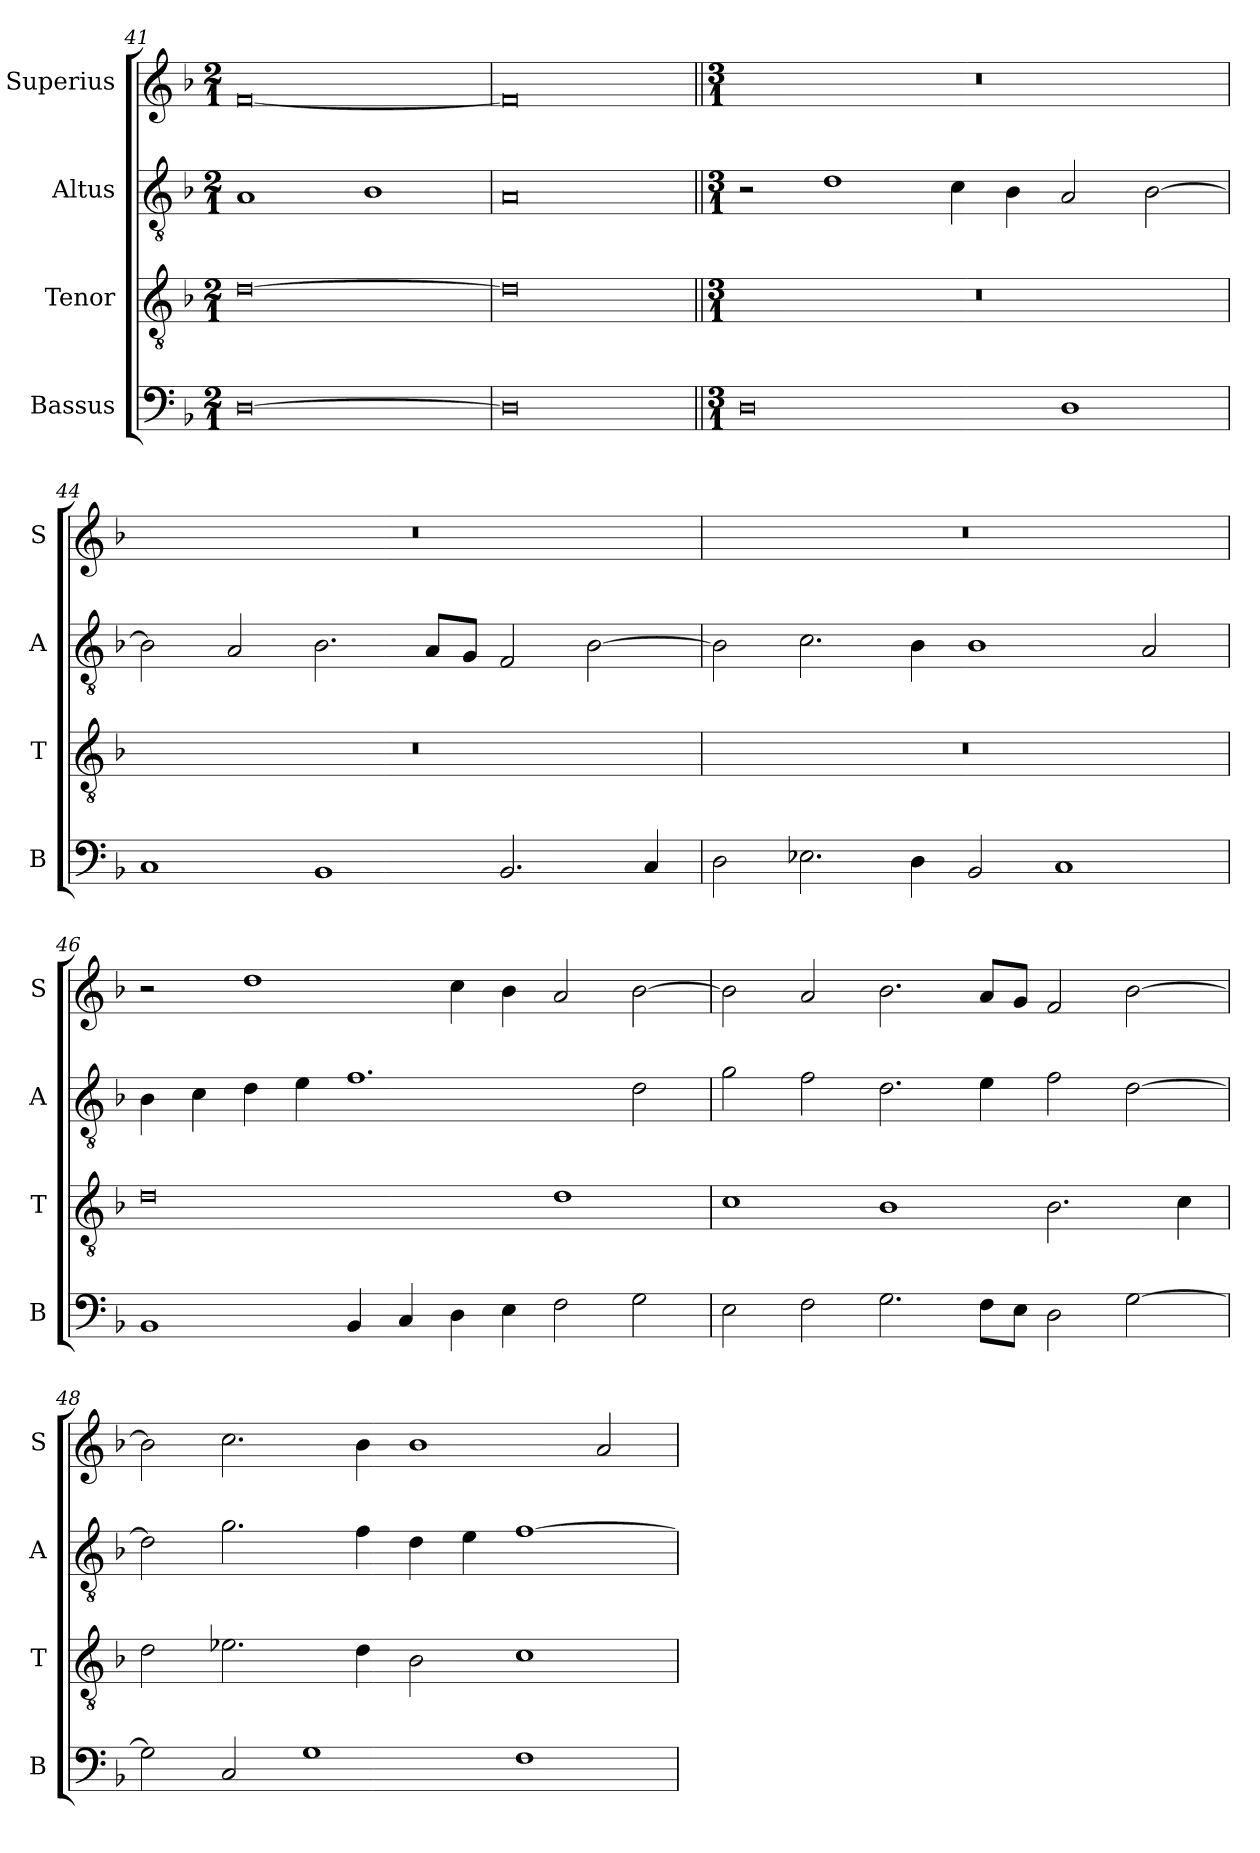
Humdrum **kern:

**kern	**kern	**kern	**kern
*part4	*part3	*part2	*part1
*staff4	*staff3	*staff2	*staff1
*I"Bassus	*I"Tenor	*I"Altus	*I"Superius
*I'B	*I'T	*I'A	*I'S
*clefF4	*clefGv2	*clefGv2	*clefG2
*k[b-]	*k[b-]	*k[b-]	*k[b-]
*M2/1	*M2/1	*M2/1	*M2/1
=41	=41	=41	=41
[0D	[0d	1A	[0f
.	.	1B-	.
=42	=42	=42	=42
0D]	0d]	0A	0f]
!!LO:LB:g=z
=43||	=43||	=43||	=43||
*M3/1	*M3/1	*M3/1	*M3/1
0D	0.r	2r	0.r
.	.	1d	.
.	.	4c\	.
.	.	4B-\	.
1D	.	2A/	.
.	.	[2B-\	.
=44	=44	=44	=44
1C	0.r	2B-\]	0.r
.	.	2A/	.
1BB-	.	2.B-\	.
.	.	8A/L	.
.	.	8G/J	.
2.BB-/	.	2F/	.
.	.	[2B-\	.
4C/	.	.	.
=45	=45	=45	=45
2D\	0.r	2B-\]	0.r
2.E-X\	.	2.c\	.
4D\	.	4B-\	.
2BB-/	.	1B-	.
1C	.	.	.
.	.	2A/	.
=46	=46	=46	=46
1BB-	0d	4B-\	2r
.	.	4c\	.
.	.	4d\	1dd
.	.	4e\	.
4BB-/	.	1.f	.
4C/	.	.	.
4D\	.	.	4cc\
4E\	.	.	4b-\
2F\	1d	.	2a/
2G\	.	2d\	[2b-\
=47	=47	=47	=47
2E\	1c	2g\	2b-\]
2F\	.	2f\	2a/
2.G\	1B-	2.d\	2.b-\
8F\L	.	4e\	8a/L
8E\J	.	.	8g/J
2D\	2.B-\	2f\	2f/
[2G\	.	[2d\	[2b-\
.	4c\	.	.
=48	=48	=48	=48
2G\]	2d\	2d\]	2b-\]
2C/	2.e-X\	2.g\	2.cc\
1G	.	.	.
.	4d\	4f\	4b-\
.	2B-\	4d\	1b-
.	.	4e\	.
1F	1c	[1f	.
.	.	.	2a/
=	=	=	=
*-	*-	*-	*-
